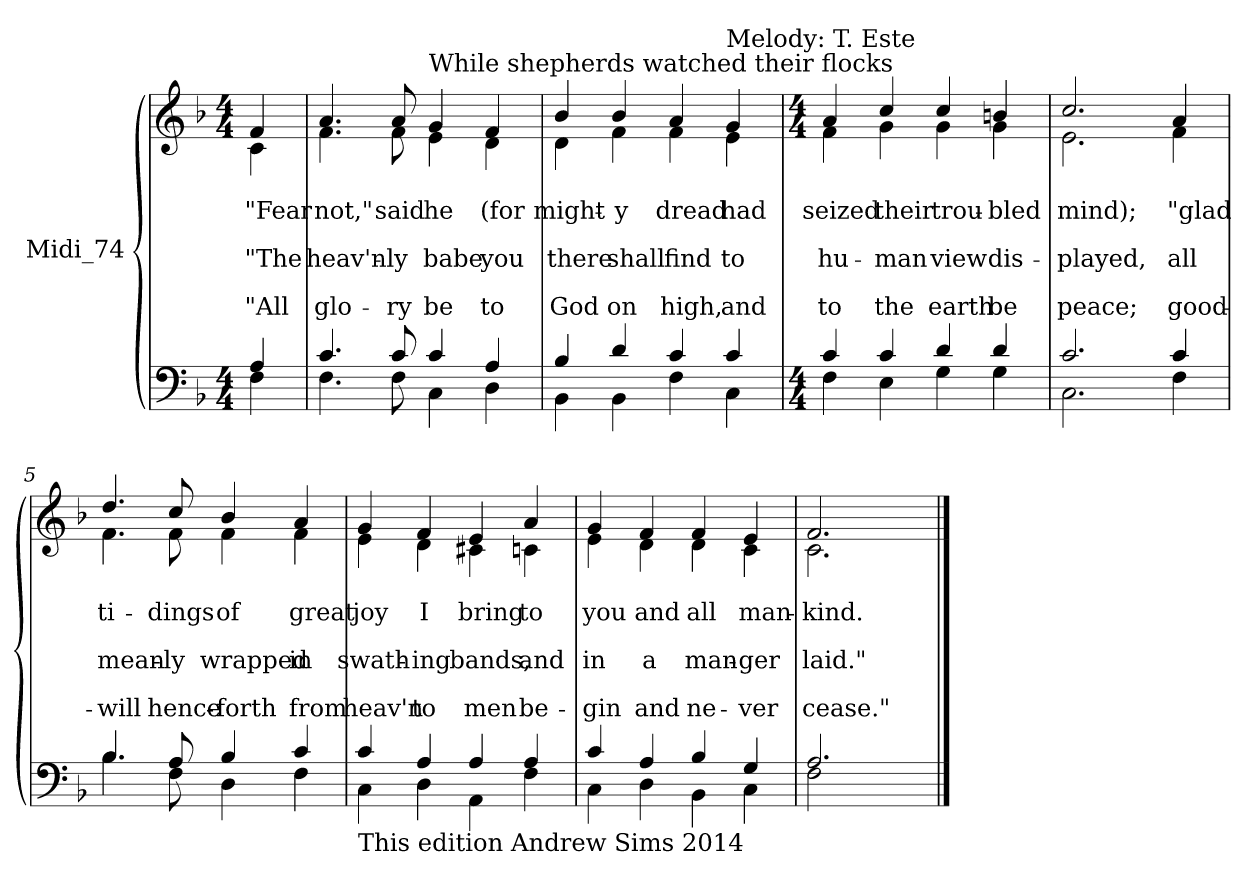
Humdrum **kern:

**kern	**kern	**text	**text	**text	**text	**text	**text
*part2	*part1	*part1	*part1	*part1	*part1	*part1	*part1
*staff2	*staff1	*staff1	*staff1	*staff1	*staff1	*staff1	*staff1
*I"Midi_74	*I"Midi_74	*	*	*	*	*	*
*clefF4	*clefG2	*	*	*	*	*	*
*k[b-]	*k[b-]	*	*	*	*	*	*
*F:	*F:	*	*	*	*	*	*
*M4/4	*M4/4	*	*	*	*	*	*
=	=	=	=	=	=	=	=
*^	*	*	*	*	*	*	*
!	!	!LO:TX:a:t=Nahum Tate	!	!	!	!	!	!
!	!	!	!LO:LY:b	!	!LO:LY:b	!	!LO:LY:b	!
*	*	*^	*	*	*	*	*	*
!	!	!	!	!	!LO:LY:b	!	!LO:LY:b	!	!LO:LY:b
4A/	4F\	4f/	4c\	.	"Fear	.	"The	.	"All
=1	=1	=1	=1	=1	=1	=1	=1	=1	=1
!	!	!	!	!LO:LY:b	!	!LO:LY:b	!	!LO:LY:b	!
!	!	!	!	!	!LO:LY:b	!	!LO:LY:b	!	!LO:LY:b
4.c/	4.F\	4.a/	4.f\	.	not,"	.	heav'n-	.	-glo-
!	!	!	!	!LO:LY:b	!	!LO:LY:b	!	!LO:LY:b	!
!	!	!	!	!	!LO:LY:b	!	!LO:LY:b	!	!LO:LY:b
8c/	8F\	8a/	8f\	.	-said	.	ly	.	ry
!	!	!LO:TX:a:t=While shepherds watched their flocks	!	!	!	!	!	!	!
!	!	!	!	!LO:LY:b	!	!LO:LY:b	!	!LO:LY:b	!
!	!	!	!	!	!LO:LY:b	!	!LO:LY:b	!	!LO:LY:b
4c/	4C\	4g/	4e\	.	he	.	babe	.	be
!	!	!	!	!LO:LY:b	!	!LO:LY:b	!	!LO:LY:b	!
!	!	!	!	!	!LO:LY:b	!	!LO:LY:b	!	!LO:LY:b
4A/	4D\	4f/	4d\	.	(for	.	you	.	to
=2	=2	=2	=2	=2	=2	=2	=2	=2	=2
!	!	!	!	!LO:LY:b	!	!LO:LY:b	!	!LO:LY:b	!
!	!	!	!	!	!LO:LY:b	!	!LO:LY:b	!	!LO:LY:b
4B-/	4BB-\	4b-/	4d\	.	-might-	.	-there	.	God
!	!	!	!	!LO:LY:b	!	!LO:LY:b	!	!LO:LY:b	!
!	!	!	!	!	!LO:LY:b	!	!LO:LY:b	!	!LO:LY:b
4d/	4BB-\	4b-/	4f\	.	y	.	shall	.	on
!	!	!	!	!LO:LY:b	!	!LO:LY:b	!	!LO:LY:b	!
!	!	!	!	!	!LO:LY:b	!	!LO:LY:b	!	!LO:LY:b
4c/	4F\	4a/	4f\	.	dread	.	find	.	high,
!	!	!LO:TX:a:t=Melody&colon; T. Este	!	!	!	!	!	!	!
!	!	!	!	!LO:LY:b	!	!LO:LY:b	!	!LO:LY:b	!
!	!	!	!	!	!LO:LY:b	!	!LO:LY:b	!	!LO:LY:b
4c/	4C\	4g/	4e\	.	had	.	to	.	and
!!LO:LB:g=z	!!
=3	=3	=3	=3	=3	=3	=3	=3	=3	=3
*M4/4	*	*M4/4	*	*	*	*	*	*	*
!	!	!	!	!LO:LY:b	!	!LO:LY:b	!	!LO:LY:b	!
!	!	!	!	!	!LO:LY:b	!	!LO:LY:b	!	!LO:LY:b
4c/	4F\	4a/	4f\	.	seized	.	hu-	.	-to
!	!	!	!	!LO:LY:b	!	!LO:LY:b	!	!LO:LY:b	!
!	!	!	!	!	!LO:LY:b	!	!LO:LY:b	!	!LO:LY:b
4c/	4E\	4cc/	4g\	.	their	.	man	.	the
!	!	!	!	!LO:LY:b	!	!LO:LY:b	!	!LO:LY:b	!
!	!	!	!	!	!LO:LY:b	!	!LO:LY:b	!	!LO:LY:b
4d/	4G\	4cc/	4g\	.	trou-	.	-view	.	earth
!	!	!	!	!LO:LY:b	!	!LO:LY:b	!	!LO:LY:b	!
!	!	!	!	!	!LO:LY:b	!	!LO:LY:b	!	!LO:LY:b
4d/	4G\	4bn/	4g\	.	bled	.	dis-	.	-be
=4	=4	=4	=4	=4	=4	=4	=4	=4	=4
!	!	!	!	!LO:LY:b	!	!LO:LY:b	!	!LO:LY:b	!
!	!	!	!	!	!LO:LY:b	!	!LO:LY:b	!	!LO:LY:b
2.c/	2.C\	2.cc/	2.e\	.	mind);	.	played,	.	peace;
!	!	!	!	!LO:LY:b	!	!LO:LY:b	!	!LO:LY:b	!
!	!	!	!	!	!LO:LY:b	!	!LO:LY:b	!	!LO:LY:b
4c/	4F\	4a/	4f\	.	"glad	.	all	.	good-
=5	=5	=5	=5	=5	=5	=5	=5	=5	=5
!	!	!	!	!LO:LY:b	!	!LO:LY:b	!	!LO:LY:b	!
!	!	!	!	!	!LO:LY:b	!	!LO:LY:b	!	!LO:LY:b
4.B-/	4.B-\	4.dd/	4.f\	.	ti-	.	-mean-	.	-will
!	!	!	!	!LO:LY:b	!	!LO:LY:b	!	!LO:LY:b	!
!	!	!	!	!	!LO:LY:b	!	!LO:LY:b	!	!LO:LY:b
8A/	8F\	8cc/	8f\	.	dings	.	ly	.	hence-
!	!	!	!	!LO:LY:b	!	!LO:LY:b	!	!LO:LY:b	!
!	!	!	!	!	!LO:LY:b	!	!LO:LY:b	!	!LO:LY:b
4B-/	4D\	4b-/	4f\	.	-of	.	wrapped	.	forth
!	!	!	!	!LO:LY:b	!	!LO:LY:b	!	!LO:LY:b	!
!	!	!	!	!	!LO:LY:b	!	!LO:LY:b	!	!LO:LY:b
4c/	4F\	4a/	4f\	.	great	.	in	.	from
!!LO:LB:g=z	!!
=6	=6	=6	=6	=6	=6	=6	=6	=6	=6
!LO:TX:b:t=This edition  Andrew Sims 2014	!	!	!	!	!	!	!	!	!
!	!	!	!	!LO:LY:b	!	!LO:LY:b	!	!LO:LY:b	!LO:LY:b
!	!	!	!	!	!LO:LY:b	!	!LO:LY:b	!	!LO:LY:b
4c/	4C\	4g/	4e\	.	-joy	.	swath-	.	-heav'n
!	!	!	!	!LO:LY:b	!	!LO:LY:b	!	!LO:LY:b	!
!	!	!	!	!	!LO:LY:b	!	!LO:LY:b	!	!LO:LY:b
4A/	4D\	4f/	4d\	.	I	.	ing	.	to
!	!	!	!	!LO:LY:b	!	!LO:LY:b	!	!LO:LY:b	!
!	!	!	!	!	!LO:LY:b	!	!LO:LY:b	!	!LO:LY:b
4A/	4AA\	4e/	4c#X\	.	bring	.	bands,	.	men
!	!	!	!	!LO:LY:b	!	!LO:LY:b	!	!LO:LY:b	!
!	!	!	!	!	!LO:LY:b	!	!LO:LY:b	!	!LO:LY:b
4A/	4F\	4a/	4cn\	.	to	.	and	.	be-
=7	=7	=7	=7	=7	=7	=7	=7	=7	=7
!	!	!	!	!LO:LY:b	!	!LO:LY:b	!	!LO:LY:b	!
!	!	!	!	!	!LO:LY:b	!	!LO:LY:b	!	!LO:LY:b
4c/	4C\	4g/	4e\	.	you	.	in	.	gin
!	!	!	!	!LO:LY:b	!	!LO:LY:b	!	!LO:LY:b	!
!	!	!	!	!	!LO:LY:b	!	!LO:LY:b	!	!LO:LY:b
4A/	4D\	4f/	4d\	.	and	.	a	.	and
!	!	!	!	!LO:LY:b	!	!LO:LY:b	!	!LO:LY:b	!
!	!	!	!	!	!LO:LY:b	!	!LO:LY:b	!	!LO:LY:b
4B-/	4BB-\	4f/	4d\	.	all	.	man-	.	-ne-
!	!	!	!	!LO:LY:b	!	!LO:LY:b	!	!LO:LY:b	!
!	!	!	!	!	!LO:LY:b	!	!LO:LY:b	!	!LO:LY:b
4G/	4C\	4e/	4c\	.	-man-	.	-ger	.	ver
=8	=8	=8	=8	=8	=8	=8	=8	=8	=8
!	!	!	!	!LO:LY:b	!	!LO:LY:b	!	!LO:LY:b	!
!	!	!	!	!	!LO:LY:b	!	!LO:LY:b	!	!LO:LY:b
2.A/	2F\	2.f/	2.c\	.	kind.	.	laid."	.	cease."
.	4ryy	.	.	.	.	.	.	.	.
*v	*v	*	*	*	*	*	*	*	*
*	*v	*v	*	*	*	*	*	*
==	==	==	==	==	==	==	==
*-	*-	*-	*-	*-	*-	*-	*-
